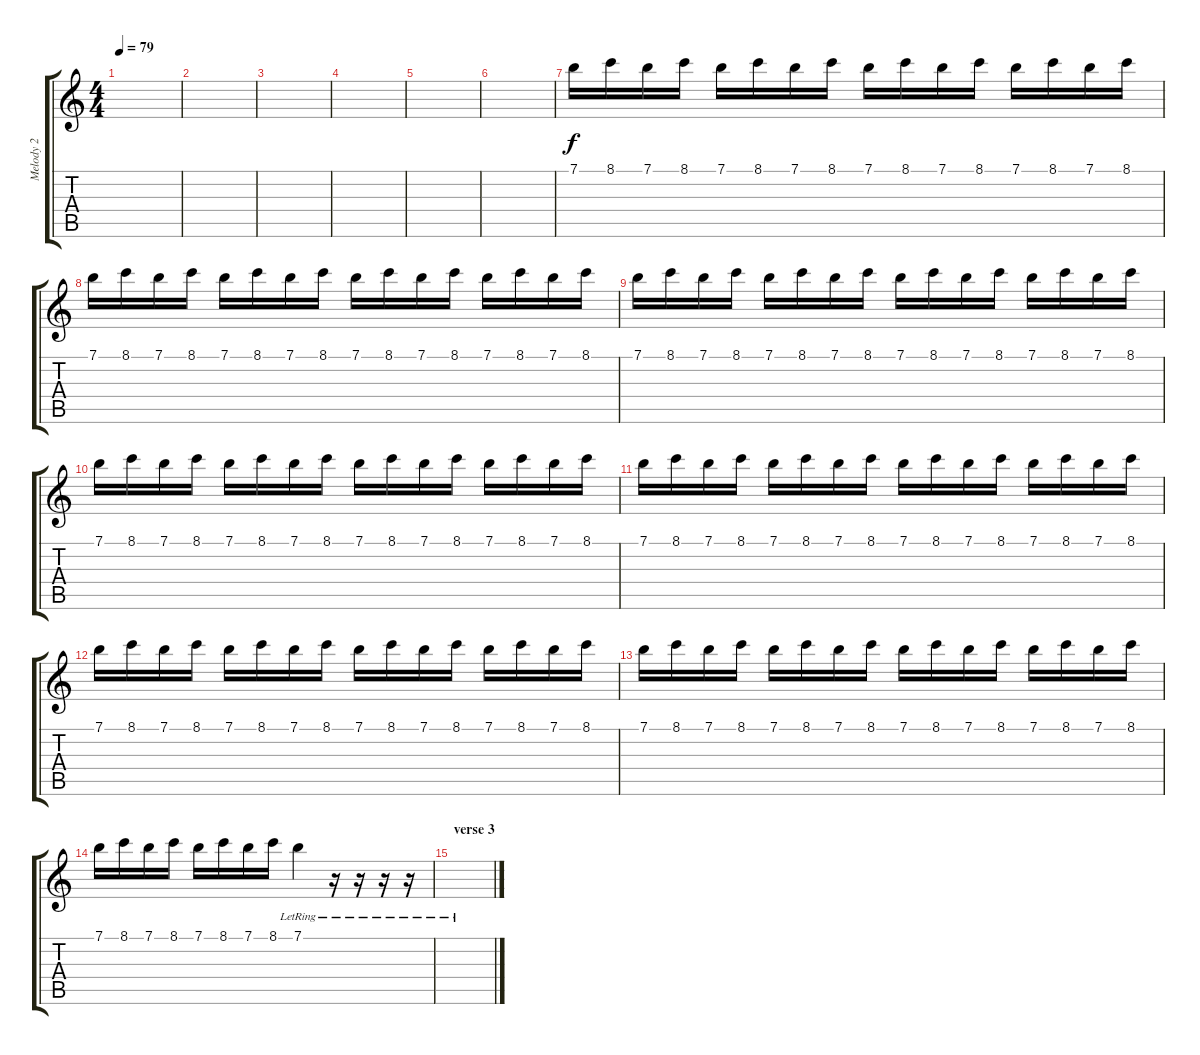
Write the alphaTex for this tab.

\track ("Melody 2" "Melody 2") {instrument distortionguitar}
\staff {score tabs}
\tuning (E4 B3 G3 D3 A2 E2) {hide}
\ts (4 4)
\tempo 79
\clef g2
\ks c
|
|
|
|
|
|
7.1.16 8.1.16 7.1.16 8.1.16 7.1.16 8.1.16 7.1.16 8.1.16 7.1.16 8.1.16 7.1.16 8.1.16 7.1.16 8.1.16 7.1.16 8.1.16 |
7.1.16 8.1.16 7.1.16 8.1.16 7.1.16 8.1.16 7.1.16 8.1.16 7.1.16 8.1.16 7.1.16 8.1.16 7.1.16 8.1.16 7.1.16 8.1.16 |
7.1.16 8.1.16 7.1.16 8.1.16 7.1.16 8.1.16 7.1.16 8.1.16 7.1.16 8.1.16 7.1.16 8.1.16 7.1.16 8.1.16 7.1.16 8.1.16 |
7.1.16 8.1.16 7.1.16 8.1.16 7.1.16 8.1.16 7.1.16 8.1.16 7.1.16 8.1.16 7.1.16 8.1.16 7.1.16 8.1.16 7.1.16 8.1.16 |
7.1.16 8.1.16 7.1.16 8.1.16 7.1.16 8.1.16 7.1.16 8.1.16 7.1.16 8.1.16 7.1.16 8.1.16 7.1.16 8.1.16 7.1.16 8.1.16 |
7.1.16 8.1.16 7.1.16 8.1.16 7.1.16 8.1.16 7.1.16 8.1.16 7.1.16 8.1.16 7.1.16 8.1.16 7.1.16 8.1.16 7.1.16 8.1.16 |
7.1.16 8.1.16 7.1.16 8.1.16 7.1.16 8.1.16 7.1.16 8.1.16 7.1.16 8.1.16 7.1.16 8.1.16 7.1.16 8.1.16 7.1.16 8.1.16 |
7.1.16 8.1.16 7.1.16 8.1.16 7.1.16 8.1.16 7.1.16 8.1.16 7.1{lr}.4 r.16 r.16 r.16 r.16 |
\section ("" "verse 3")
